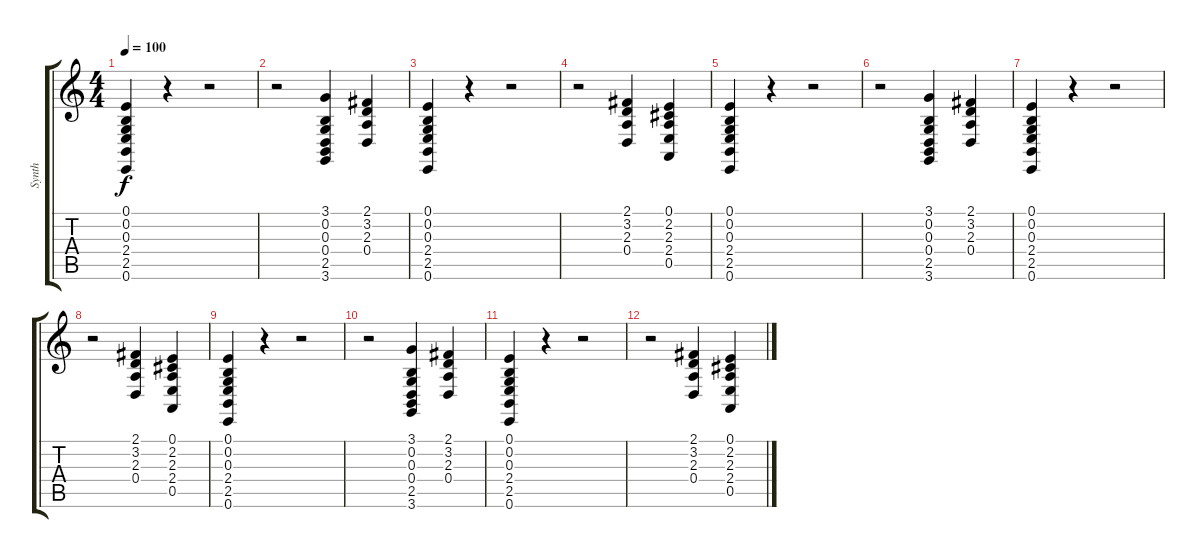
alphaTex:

\track ("Synth" "Synth") {instrument stringensemble1}
\staff {score tabs}
\tuning (E4 B3 G3 D3 A2 E2) {hide}
\ts (4 4)
\tempo 100
\clef g2
\ks c
(0.1 0.2 0.3 2.4 2.5 0.6).4{dy f} r.4 r.2 |
r.2 (3.1 0.2 0.3 0.4 2.5 3.6).4 (2.1 3.2 2.3 0.4).4 |
(0.1 0.2 0.3 2.4 2.5 0.6).4 r.4 r.2 |
r.2 (2.1 3.2 2.3 0.4).4 (0.1 2.2 2.3 2.4 0.5).4 |
(0.1 0.2 0.3 2.4 2.5 0.6).4 r.4 r.2 |
r.2 (3.1 0.2 0.3 0.4 2.5 3.6).4 (2.1 3.2 2.3 0.4).4 |
(0.1 0.2 0.3 2.4 2.5 0.6).4 r.4 r.2 |
r.2 (2.1 3.2 2.3 0.4).4 (0.1 2.2 2.3 2.4 0.5).4 |
(0.1 0.2 0.3 2.4 2.5 0.6).4 r.4 r.2 |
r.2 (3.1 0.2 0.3 0.4 2.5 3.6).4 (2.1 3.2 2.3 0.4).4 |
(0.1 0.2 0.3 2.4 2.5 0.6).4 r.4 r.2 |
r.2 (2.1 3.2 2.3 0.4).4 (0.1 2.2 2.3 2.4 0.5).4
